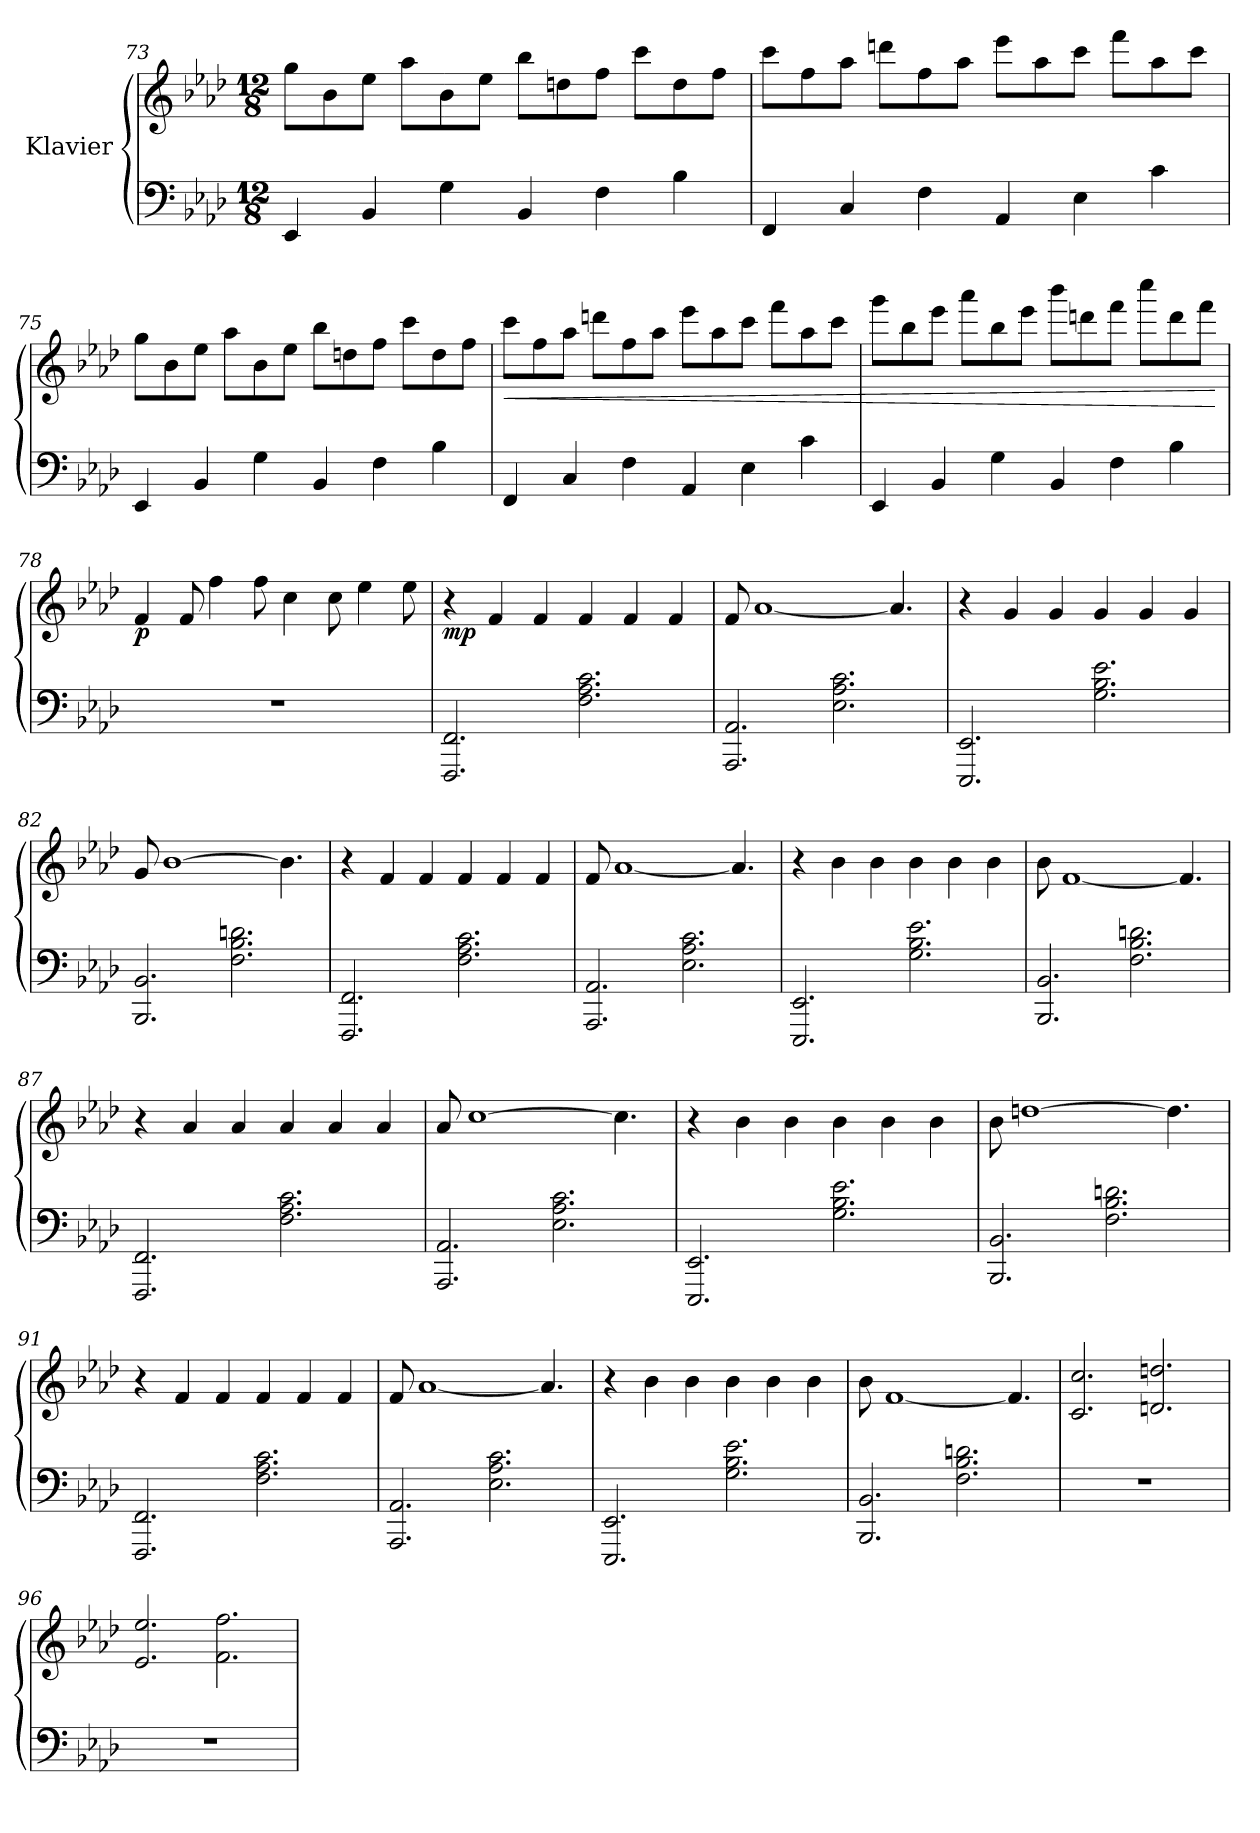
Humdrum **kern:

**kern	**kern	**dynam
*part1	*part1	*part1
*staff2	*staff1	*staff1/2
*I"Klavier	*	*
*clefF4	*clefG2	*
*k[b-e-a-d-]	*k[b-e-a-d-]	*
*A-:	*A-:	*
*M12/8	*M12/8	*
=73	=73	=73
4EE-/	8gg\L	.
.	8b-\	.
4BB-/	8ee-\J	.
.	8aa-\L	.
4G\	8b-\	.
.	8ee-\J	.
4BB-/	8bb-\L	.
.	8ddn\	.
4F\	8ff\J	.
.	8ccc\L	.
4B-\	8dd\	.
.	8ff\J	.
!!LO:LB:g=z
=74	=74	=74
4FF/	8ccc\L	.
.	8ff\	.
4C/	8aa-\J	.
.	8dddn\L	.
4F\	8ff\	.
.	8aa-\J	.
4AA-/	8eee-\L	.
.	8aa-\	.
4E-\	8ccc\J	.
.	8fff\L	.
4c\	8aa-\	.
.	8ccc\J	.
=75	=75	=75
4EE-/	8gg\L	.
.	8b-\	.
4BB-/	8ee-\J	.
.	8aa-\L	.
4G\	8b-\	.
.	8ee-\J	.
4BB-/	8bb-\L	.
.	8ddn\	.
4F\	8ff\J	.
.	8ccc\L	.
4B-\	8dd\	.
.	8ff\J	.
!!LO:LB:g=z
=76	=76	=76
!	!	!LO:HP:b
4FF/	8ccc\L	<
.	8ff\	.
4C/	8aa-\J	.
.	8dddn\L	.
4F\	8ff\	.
.	8aa-\J	.
4AA-/	8eee-\L	.
.	8aa-\	.
4E-\	8ccc\J	.
.	8fff\L	.
4c\	8aa-\	.
.	8ccc\J	.
=77	=77	=77
4EE-/	8ggg\L	.
.	8bb-\	.
4BB-/	8eee-\J	.
.	8aaa-\L	.
4G\	8bb-\	.
.	8eee-\J	.
4BB-/	8bbb-\L	.
.	8dddn\	.
4F\	8fff\J	.
.	8cccc\L	.
4B-\	8ddd\	.
.	8fff\J	.
.	.	[
=78	=78	=78
!	!	!LO:DY:b
1.r	4f/	p
.	8f/	.
.	4ff\	.
.	8ff\	.
.	4cc\	.
.	8cc\	.
.	4ee-\	.
.	8ee-\	.
!!LO:PB:g=z
=79	=79	=79
!	!	!LO:DY:b
2.FFF/ 2.FF/	4r	mp
.	4f/	.
.	4f/	.
2.F\ 2.A-\ 2.c\	4f/	.
.	4f/	.
.	4f/	.
=80	=80	=80
2.AAA-/ 2.AA-/	8f/	.
.	[1a-	.
2.E-\ 2.A-\ 2.c\	.	.
.	4.a-/]	.
=81	=81	=81
2.EEE-/ 2.EE-/	4r	.
.	4g/	.
.	4g/	.
2.G\ 2.B-\ 2.e-\	4g/	.
.	4g/	.
.	4g/	.
=82	=82	=82
2.BBB-/ 2.BB-/	8g/	.
.	[1b-	.
2.F\ 2.B-\ 2.dn\	.	.
.	4.b-\]	.
=83	=83	=83
2.FFF/ 2.FF/	4r	.
.	4f/	.
.	4f/	.
2.F\ 2.A-\ 2.c\	4f/	.
.	4f/	.
.	4f/	.
=84	=84	=84
2.AAA-/ 2.AA-/	8f/	.
.	[1a-	.
2.E-\ 2.A-\ 2.c\	.	.
.	4.a-/]	.
!!LO:LB:g=z
=85	=85	=85
2.EEE-/ 2.EE-/	4r	.
.	4b-\	.
.	4b-\	.
2.G\ 2.B-\ 2.e-\	4b-\	.
.	4b-\	.
.	4b-\	.
=86	=86	=86
2.BBB-/ 2.BB-/	8b-\	.
.	[1f	.
2.F\ 2.B-\ 2.dn\	.	.
.	4.f/]	.
=87	=87	=87
2.FFF/ 2.FF/	4r	.
.	4a-/	.
.	4a-/	.
2.F\ 2.A-\ 2.c\	4a-/	.
.	4a-/	.
.	4a-/	.
=88	=88	=88
2.AAA-/ 2.AA-/	8a-/	.
.	[1cc	.
2.E-\ 2.A-\ 2.c\	.	.
.	4.cc\]	.
=89	=89	=89
2.EEE-/ 2.EE-/	4r	.
.	4b-\	.
.	4b-\	.
2.G\ 2.B-\ 2.e-\	4b-\	.
.	4b-\	.
.	4b-\	.
=90	=90	=90
2.BBB-/ 2.BB-/	8b-\	.
.	[1ddn	.
2.F\ 2.B-\ 2.dn\	.	.
.	4.dd\]	.
!!LO:LB:g=z
=91	=91	=91
2.FFF/ 2.FF/	4r	.
.	4f/	.
.	4f/	.
2.F\ 2.A-\ 2.c\	4f/	.
.	4f/	.
.	4f/	.
=92	=92	=92
2.AAA-/ 2.AA-/	8f/	.
.	[1a-	.
2.E-\ 2.A-\ 2.c\	.	.
.	4.a-/]	.
=93	=93	=93
2.EEE-/ 2.EE-/	4r	.
.	4b-\	.
.	4b-\	.
2.G\ 2.B-\ 2.e-\	4b-\	.
.	4b-\	.
.	4b-\	.
=94	=94	=94
2.BBB-/ 2.BB-/	8b-\	.
.	[1f	.
2.F\ 2.B-\ 2.dn\	.	.
.	4.f/]	.
=95	=95	=95
1.r	2.c/ 2.cc/	.
.	2.dn/ 2.ddn/	.
=96	=96	=96
1.r	2.e-/ 2.ee-/	.
.	2.f\ 2.ff\	.
=	=	=
*-	*-	*-
